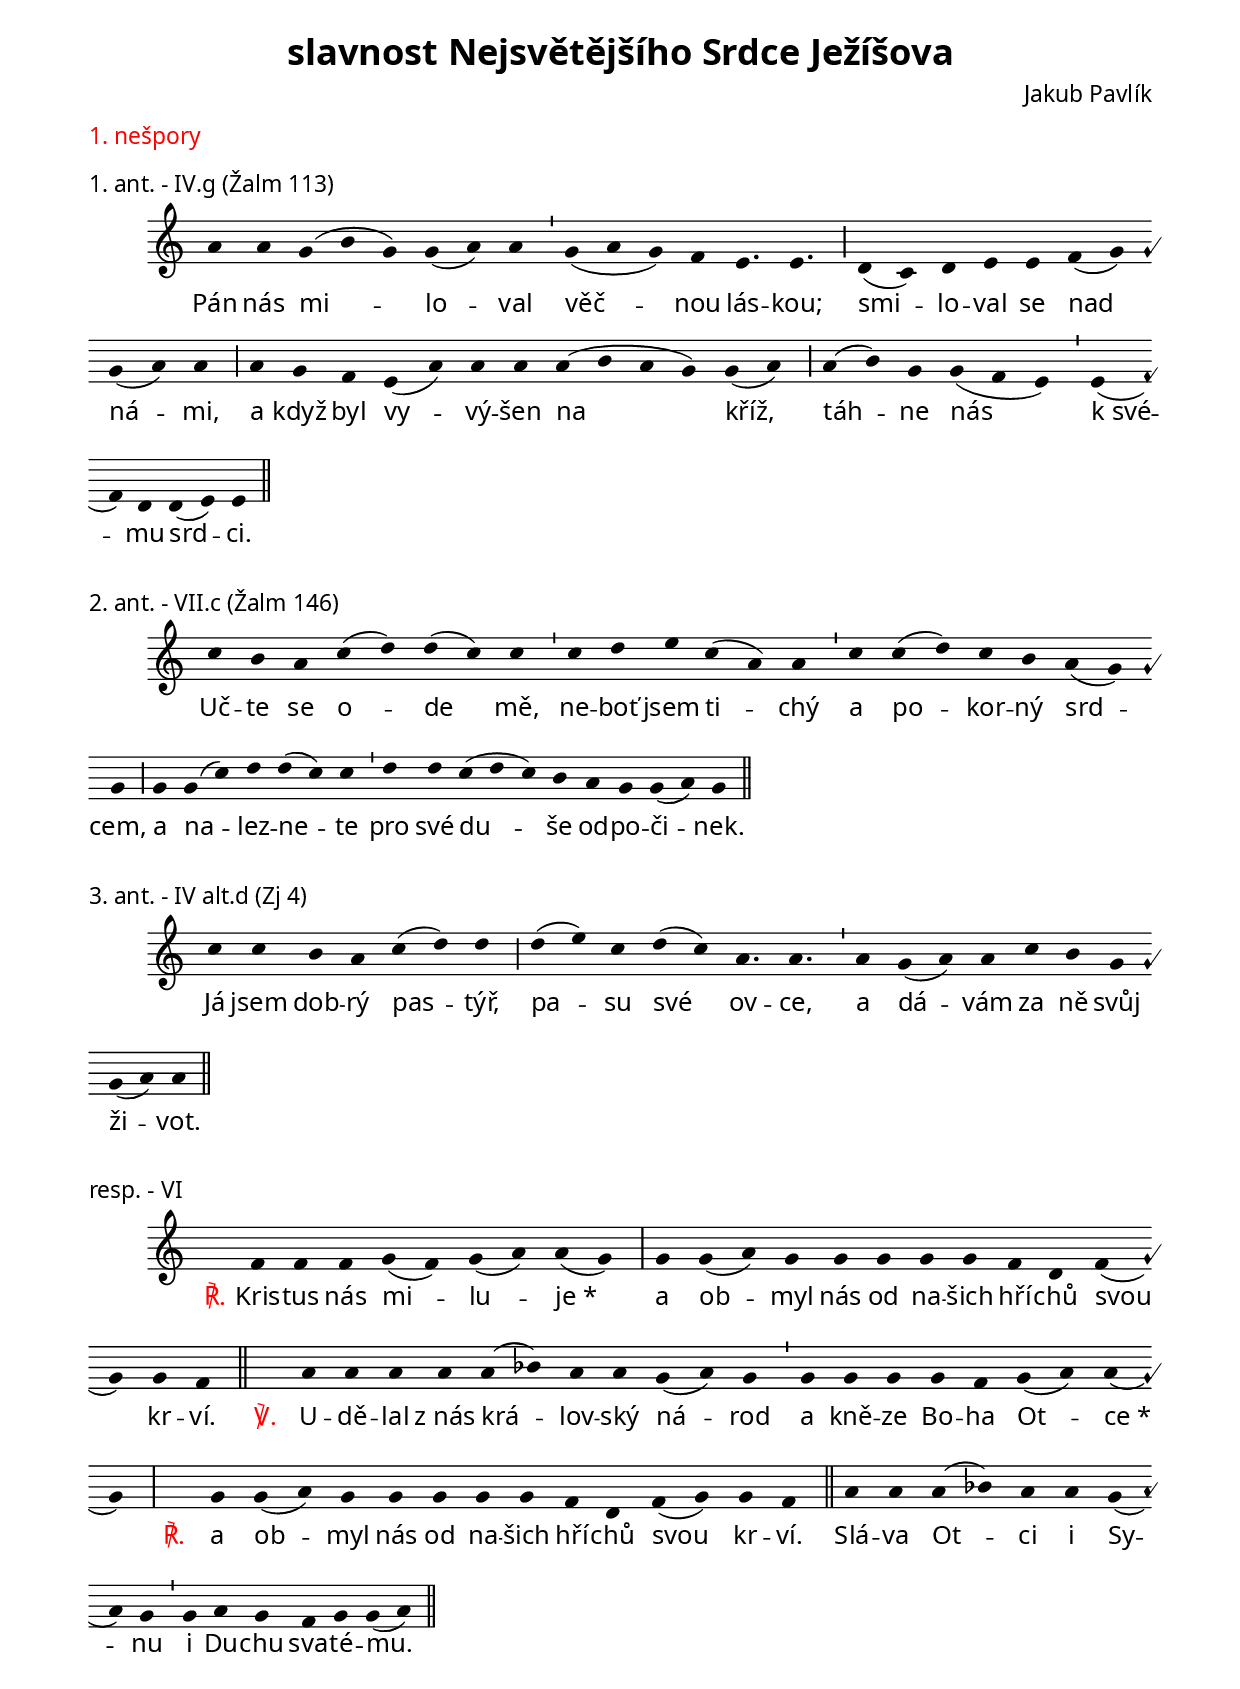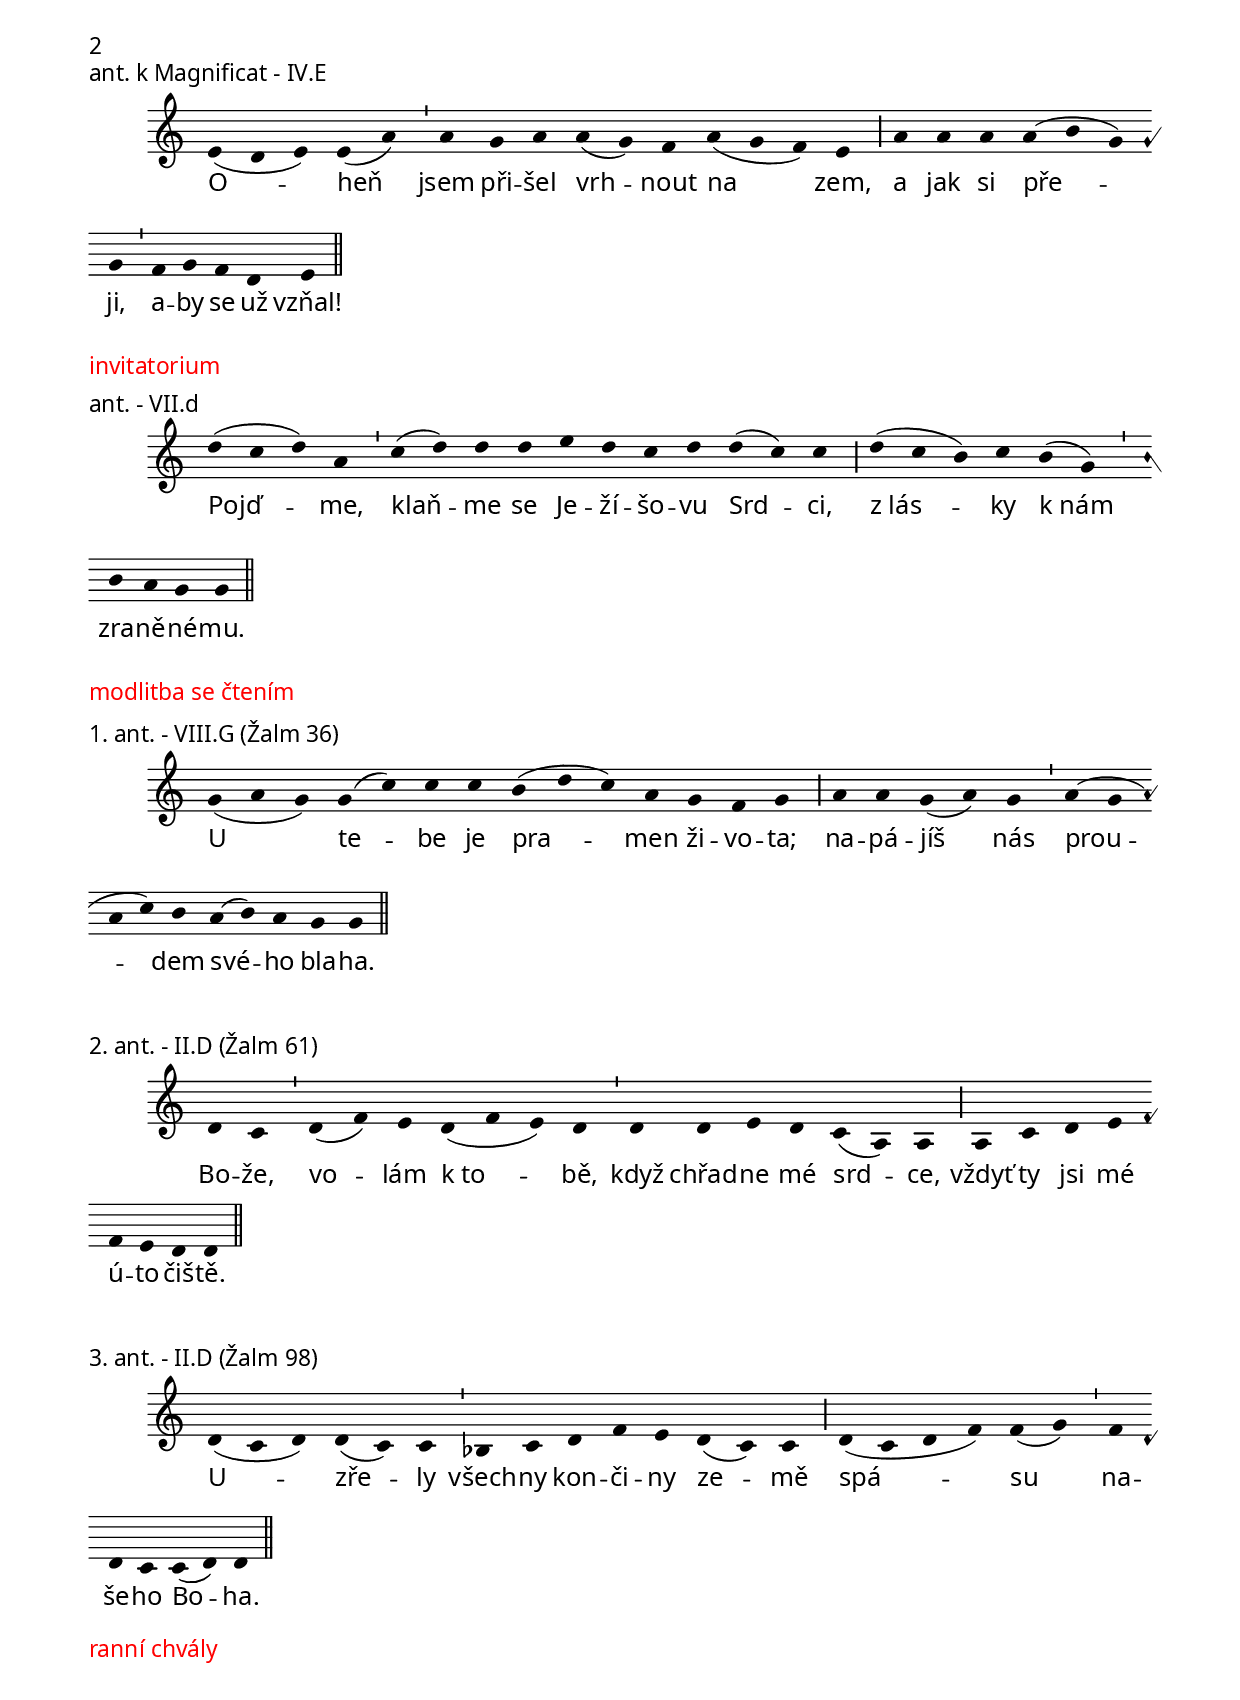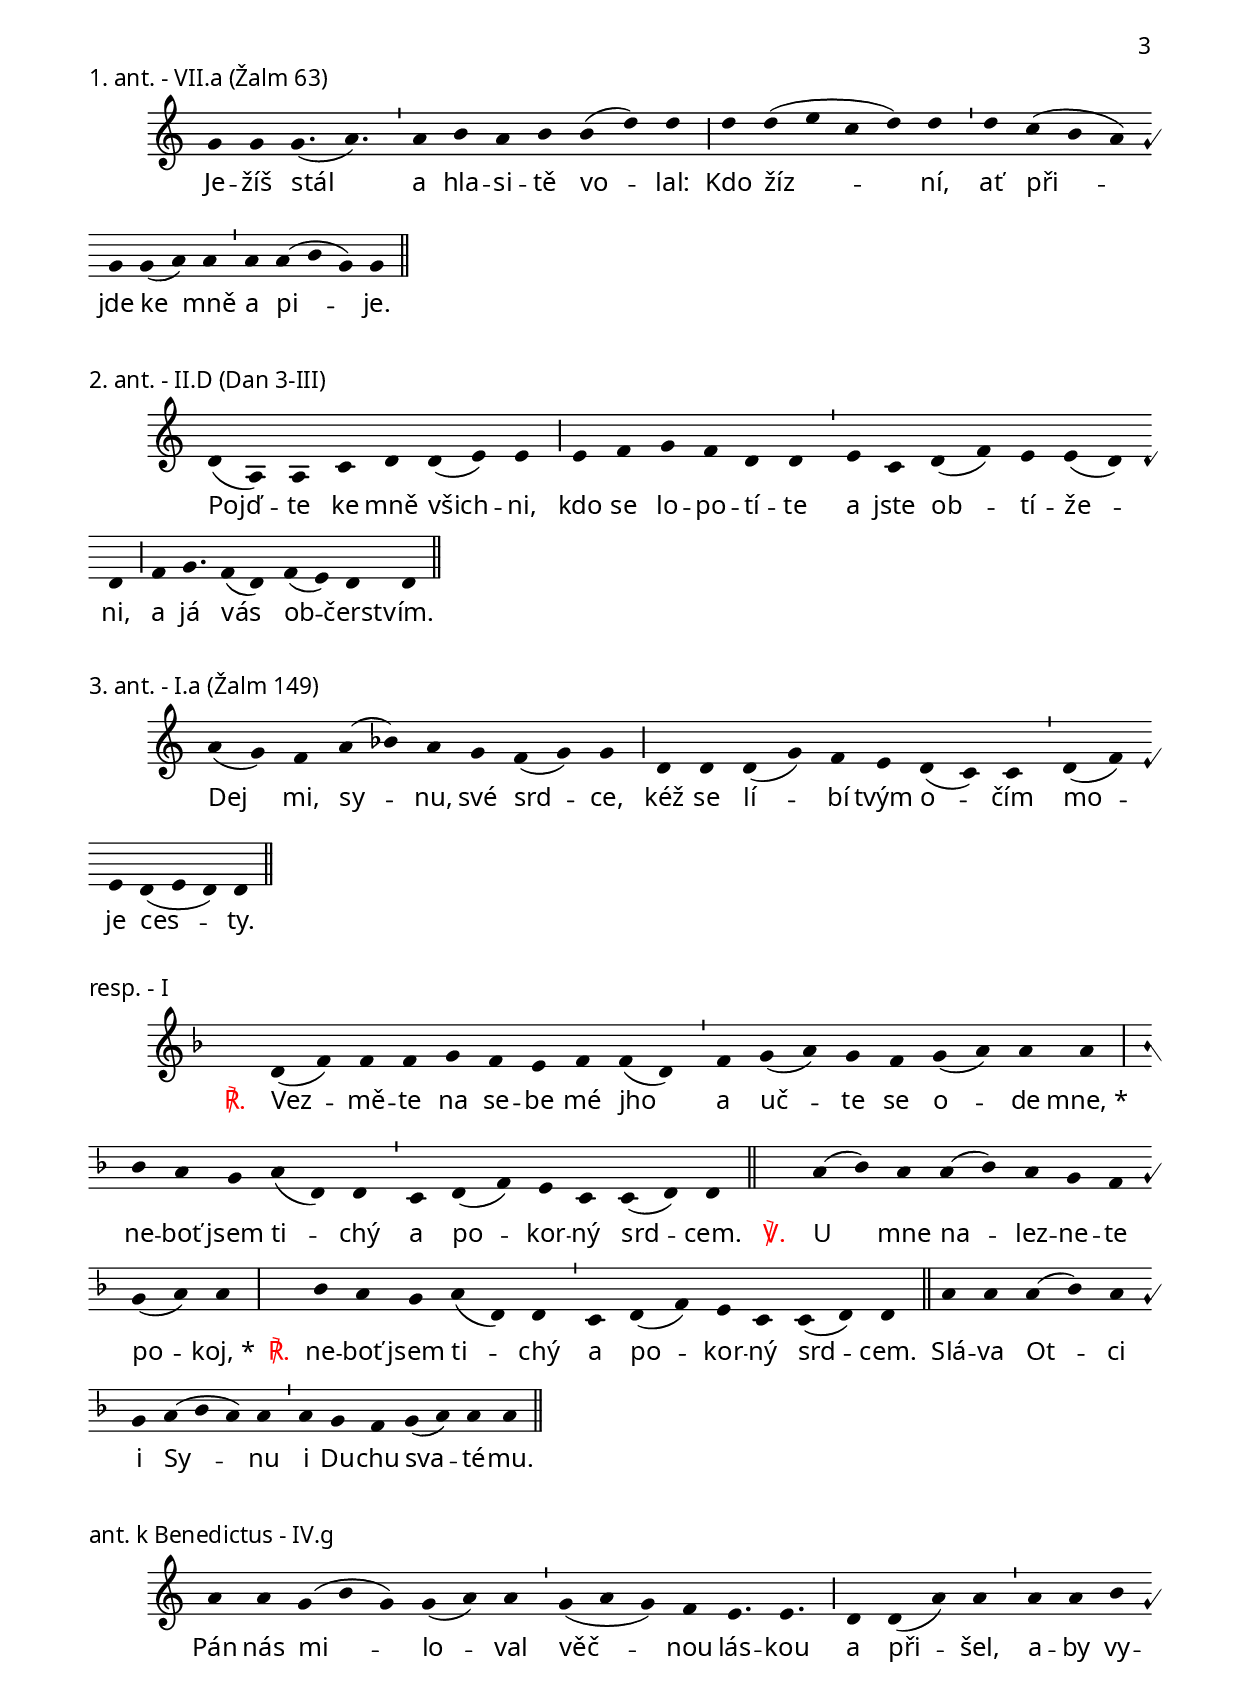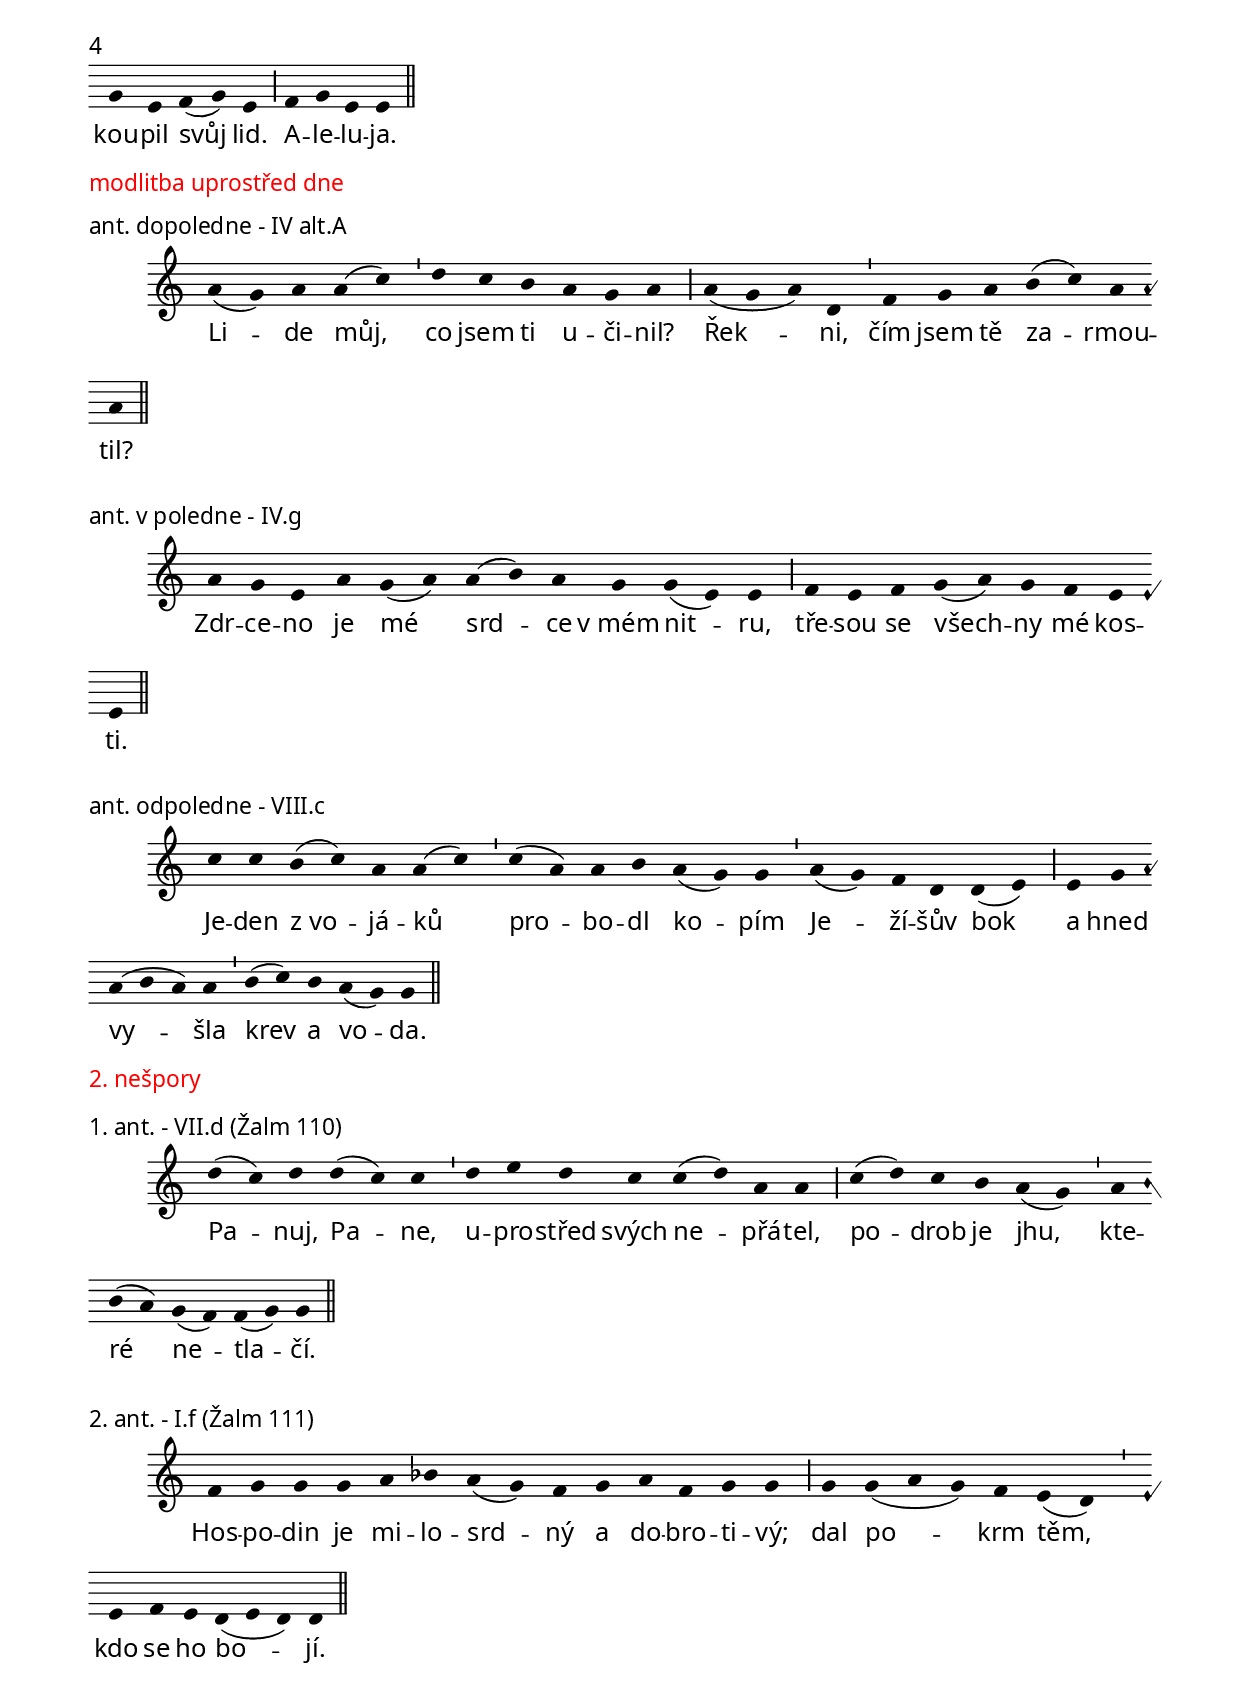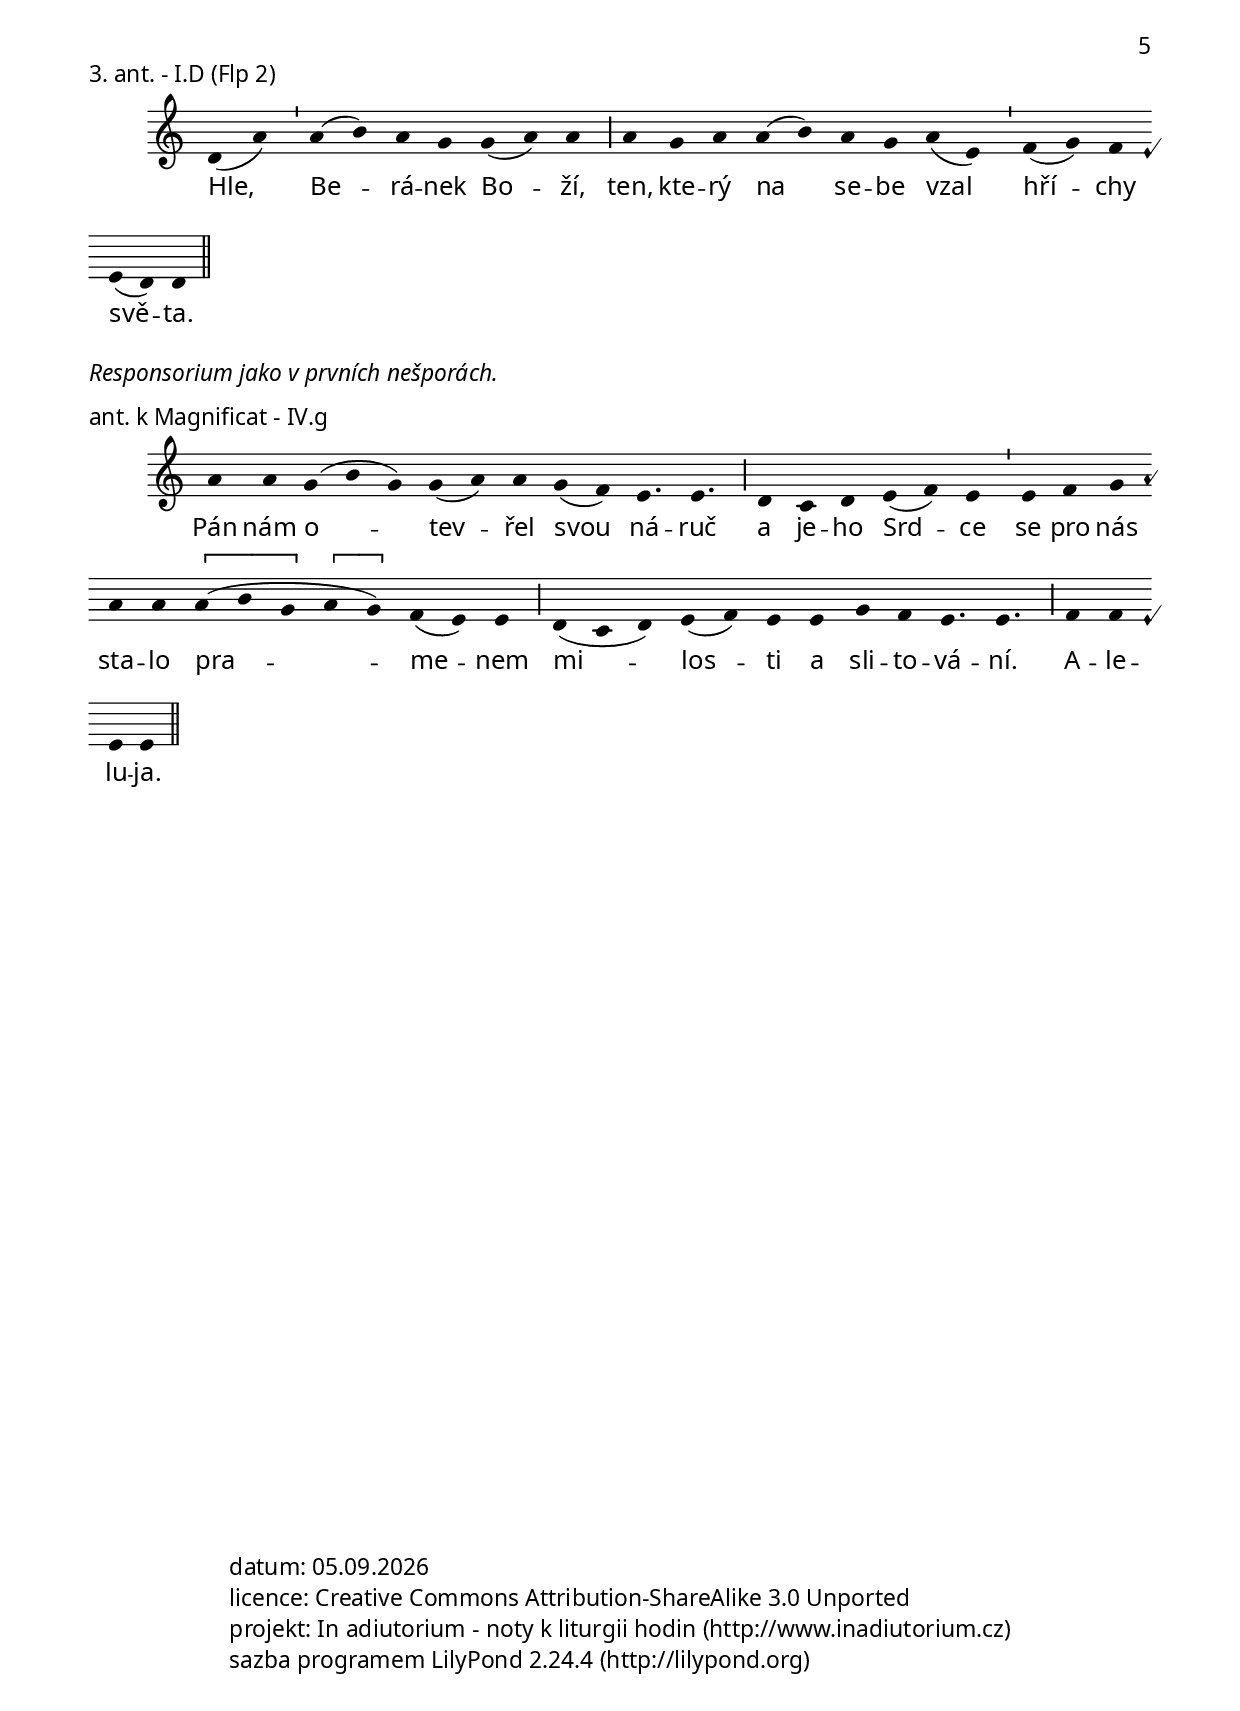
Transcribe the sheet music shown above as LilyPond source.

\version "2.14.2"

\header {
  title = "slavnost Nejsvětějšího Srdce Ježíšova"
  composer = "Jakub Pavlík"
}

\include "spolecne.ly"
\include "dilyresponsorii.ly"

\markup {\nadpisHodinka {"1. nešpory"}}

\score {
  \relative c'' {
    \choralniRezim
    a4 a g( b g) g( a) a \barMin g( a g) f e4. e \barMaior
    d4( c) d e e f( g) g( a) a \barMaior
    a g f e( a) a a a( b a g) g( a) \barMaior
    a( b) g g( f e) \barMin e( f) d d( e) e \barFinalis
  }
  \addlyrics {
    Pán nás mi -- lo -- val věč -- nou lás -- kou;
    smi -- lo -- val se nad ná -- mi,
    a když byl vy -- vý -- šen na kříž,
    táh -- ne nás k_své -- mu srd -- ci.
  }
  \header {
    quid = "1. ant."
    modus = "IV"
    differentia = "g" 
    psalmus = "Žalm 113"
    id = "1ne-a1"
    fons = "první část: dnes, antifona k Benedictus"
    piece = \markup {\sestavTitulek}
  }
}

\score {
  \relative c'' {
    \choralniRezim
    c4 b a c( d) d( c) c \barMin
    c d e c( a) a \barMin c c( d) c b a( g) g \barMaior
    g g( c) d d( c) c \barMin d d c( d c) b a g g( a) g \barFinalis
  }
  \addlyrics {
    Uč -- te se o -- de mě,
    ne -- boť jsem ti -- chý a po -- kor -- ný srd -- cem,
    a na -- lez -- ne -- te pro své du -- še od -- po -- či -- nek.
  }
  \header {
    quid = "2. ant."
    modus = "VII"
    differentia = "c" 
    psalmus = "Žalm 146"
    id = "1ne-a2"
    piece = \markup {\sestavTitulek}
  }
}

\score {
  \relative c'' {
    \choralniRezim
    c4 c b a c( d) d \barMaior
    d( e) c d( c) a4. a \barMin
    a4 g( a) a c b g g( a) a \barFinalis
  }
  \addlyrics {
    Já jsem dob -- rý pas -- týř,
    pa -- su své ov -- ce,
    a dá -- vám za ně svůj ži -- vot.
  }
  \header {
    quid = "3. ant."
    modus = "IV alt"
    differentia = "d" 
    psalmus = "Zj 4"
    id = "1ne-a3"
    fons = "první část a motiv třetí části: Svatý týden, modlitba uprostřed dne, ant. v poledne"
    piece = \markup {\sestavTitulek}
  }
}

\score {
  \relative c' {
    \choralniRezim
    
    % R
    \neviditelna f
    f4 f f g( f) g( a) a( g) \barMax
    g g( a) g g g g g f d f( g) g f \barFinalis
    % V
    \neviditelna a
    a a a a a( bes) a a g( a) g \barMin g g g g f g( a) a( g) \barMax
    % R
    \neviditelna g
    g g( a) g g g g g f d f( g) g f \barFinalis
    % Slava
    \respVIdoxologie \barFinalis
  }
  \addlyrics {
    \Response Kris -- tus nás mi -- lu -- je_* a ob -- myl nás od na -- šich hří -- chů svou kr -- ví.
    \Verse U -- dě -- lal z_nás krá -- lov -- ský ná -- rod a kně -- ze Bo -- ha Ot -- ce_*
    \Response a ob -- myl nás od na -- šich hří -- chů svou kr -- ví.
    \textRespDoxologie
  }
  \header {
    quid = "resp."
    modus = "VI"
    fons = "responsoria ze žaltáře, pátek 1. týdne, nešp."
    fial = "responsoria.ly#1pa-ne"
    id = "1ne-resp"
    piece = \markup\sestavTitulekResp
  }
}
  
\score {
  \relative c' {
    \choralniRezim
    e4( d e) e( a) \barMin a g a a( g) f a( g f) e \barMaior
    a4 a a a( b g) g \barMin f g f d e \barFinalis
  }
  \addlyrics {
    O -- heň jsem při -- šel vrh -- nout na zem,
    a jak si pře -- ji, a -- by 
    % už vzpla -- nul! % puvodni
    se už vzňal! % moje nahrazka
  }
  \header {
    quid = "ant. k Magnificat"
    modus = "IV"
    differentia = "E" 
    psalmus = ""
    id = "1ne-amag"
    piece = \markup {\sestavTitulekBezZalmu}
  }
}

\markup {\nadpisHodinka {"invitatorium"}}

\score {
  \relative c'' {
    \choralniRezim
    d( c d) a \barMin c( d) d d e d c d d( c) c \barMaior
    d( c b) c b( g) \barMin b a g g \barFinalis
  }
  \addlyrics {
    Pojď -- me,
    klaň -- me se Je -- ží -- šo -- vu Srd -- ci,
    z_lás -- ky k_nám zra -- ně -- né -- mu.
  }
  \header {
    quid = "ant."
    modus = "VII"
    differentia = "d" 
    psalmus = ""
    id = "invit"
    piece = \markup {\sestavTitulekBezZalmu}
  }
}

\markup {\nadpisHodinka {"modlitba se čtením"}}

\score {
  \relative c'' {
    \choralniRezim
    g4( a g) g( c) c c b( d c) a g f g \barMaior
    a a g( a) g \barMin a4( g a c) b a( b) a g g \barFinalis
  }
  \addlyrics {
    U te -- be je pra -- men ži -- vo -- ta; 
    na -- pá -- jíš nás prou -- dem své -- ho bla -- ha.
  }
  \header {
    quid = "1. ant."
    modus = "VIII"
    differentia = "G" 
    psalmus = "Žalm 36"
    id = "mc-a1"
    piece = \markup {\sestavTitulek}
  }
}

\score {
  \relative c' {
    \choralniRezim
    d4 c \barMin d( f) e d( f e) d \barMin
    d d e d c( a) a \barMaior
    a c d e f e d d \barFinalis
  }
  \addlyrics {
    Bo -- že, vo -- lám k_to -- bě, 
    když chřad -- ne mé srd -- ce, 
    vždyť ty jsi mé ú -- to -- čiš -- tě.
  }
  \header {
    quid = "2. ant."
    modus = "II"
    differentia = "D" 
    psalmus = "Žalm 61"
    id = "mc-a2"
    piece = \markup {\sestavTitulek}
  }
}

\score {
  \relative c' {
    \choralniRezim
    d4( c d) d( c) c \barMin bes c d f e d( c) c \barMaior
    d( c d f) f( g) \barMin f d c c( d) d \barFinalis
  }
  \addlyrics {
    U -- zře -- ly všech -- ny kon -- či -- ny ze -- mě 
    spá -- su na -- še -- ho Bo -- ha.
  }
  \header {
    quid = "3. ant."
    modus = "II"
    differentia = "D" 
    psalmus = "Žalm 98"
    id = "mc-a3"
    piece = \markup {\sestavTitulek}
  }
}

\markup {\nadpisHodinka {"ranní chvály"}}

\score {
  \relative c'' {
    \choralniRezim
    g4 g g4.( a) \barMin a4 b a b b( d) d \barMaior
    d d( e c d) d \barMin d c( b a) g g( a) a \barMin a a( b g) g \barFinalis
  }
  \addlyrics {
    Je -- žíš stál a hla -- si -- tě vo -- lal:
    Kdo žíz -- ní, ať při -- jde ke mně a pi -- je.
  }
  \header {
    quid = "1. ant."
    modus = "VII"
    differentia = "a" 
    psalmus = "Žalm 63"
    id = "rch-a1"
    piece = \markup {\sestavTitulek}
  }
}

\score {
  \relative c' {
    \choralniRezim
    d4( a) a c d d( e) e \barMaior
    e f g f d d \barMin e c d( f) e e( d) d \barMaior
    f g4. f4( d) f( e) d d \barFinalis
  }
  \addlyrics {
    Pojď -- te ke mně všich -- ni,
    kdo se lo -- po -- tí -- te a jste ob -- tí -- že -- ni,
    a já vás ob -- čerst -- vím.
  }
  \header {
    quid = "2. ant."
    modus = "II"
    differentia = "D" 
    psalmus = "Dan 3-III"
    id = "rch-a2"
    piece = \markup {\sestavTitulek}
  }
}

\score {
  \relative c'' {
    \choralniRezim
    a4( g) f a( bes) a g f( g) g \barMaior
    d d d( g) f e d( c) c \barMin d( f) e d( e d) d \barFinalis
  }
  \addlyrics {
    Dej mi, sy -- nu, své srd -- ce,
    kéž se lí -- bí tvým o -- čím mo -- je ces -- ty.
  }
  \header {
    quid = "3. ant."
    modus = "I"
    differentia = "a" 
    psalmus = "Žalm 149"
    id = "rch-a3"
    piece = \markup {\sestavTitulek}
  }
}

\score {
  \relative c' {
    \choralniRezim
    \key f \major
    % R
    \neviditelna d
    d4( f) f f g f e f f( d) \barMin
    f g( a) g f g( a) a a \barMax
    bes a g a( d,) d \barMin c d( f) e c c( d) d \barFinalis
    % V
    \neviditelna a
    a'( bes) a a( bes) a g f g( a) a \barMax
    % R
    \neviditelna a
    bes a g a( d,) d \barMin c d( f) e c c( d) d \barFinalis
    % Slava
    a'4 a a( bes) a g a( bes a) a \barMin a g f g( a) a a \barFinalis
  }
  \addlyrics {
    \Response Vez -- mě -- te na se -- be mé jho
    a uč -- te se o -- de mne,_*
    ne -- boť jsem ti -- chý a po -- kor -- ný srd -- cem.
    \Verse U mne na -- lez -- ne -- te po -- koj,_*
    \Response ne -- boť jsem ti -- chý a po -- kor -- ný srd -- cem.
    \textRespDoxologie
  }
  \header {
    quid = "resp."
    modus = "I"
    id = "rch-resp"
    piece = \markup {\sestavTitulekResp}
  }
}

\score {
  \relative c'' {
    \choralniRezim
    a4 a g( b g) g( a) a \barMin g( a g) f e4. e \barMaior
    d4 d( a') a \barMin a a b g e f( g) e \barMaior
    f g e e \barFinalis
  }
  \addlyrics {
    Pán nás mi -- lo -- val věč -- nou lás -- kou
    a při -- šel, a -- by vy -- kou -- pil svůj lid.
    A -- le -- lu -- ja.
  }
  \header {
    quid = "ant. k Benedictus"
    modus = "IV"
    differentia = "g" 
    psalmus = ""
    id = "rch-aben"
    piece = \markup {\sestavTitulekBezZalmu}
  }
}

\markup {\nadpisHodinka {"modlitba uprostřed dne"}}

\score {
  \relative c'' {
    \choralniRezim
    a4( g) a a( c) \barMin d c b a g a \barMaior
    a( g a) d, \barMin f g a b( c) a a \barFinalis
  }
  \addlyrics {
    Li -- de můj, co jsem ti u -- či -- nil?
    Řek -- ni, čím jsem tě za -- rmou -- til?
  }
  \header {
    quid = "ant. dopoledne"
    modus = "IV alt"
    differentia = "A" 
    psalmus = ""
    id = "up-tercie"
    piece = \markup {\sestavTitulekBezZalmu}
  }
}

\score {
  \relative c'' {
    \choralniRezim
    a4 g e a g( a) a( b) a g g( e) e \barMaior
    f e f g( a) g f e e \barFinalis
  }
  \addlyrics {
    Zdr -- ce -- no je mé srd -- ce v_mém nit -- ru,
    tře -- sou se všech -- ny mé kos -- ti.
  }
  \header {
    quid = "ant. v poledne"
    modus = "IV"
    differentia = "g" 
    psalmus = ""
    id = "up-sexta"
    piece = \markup {\sestavTitulekBezZalmu}
  }
}

\score {
  \relative c'' {
    \choralniRezim
    c4 c b( c) a a( c) \barMin 
    c4( a) a b a( g) g \barMin a( g) f d d( e) \barMaior
    e g a( b a) a \barMin b( c) b a( g) g \barFinalis
  }
  \addlyrics {
    Je -- den z_vo -- já -- ků
    pro -- bo -- dl ko -- pím Je -- ží -- šův bok
    a hned vy -- šla krev a vo -- da.
  }
  \header {
    quid = "ant. odpoledne"
    modus = "VIII"
    differentia = "c" 
    psalmus = ""
    id = "up-nona"
    piece = \markup {\sestavTitulekBezZalmu}
  }
}

\markup {\nadpisHodinka {"2. nešpory"}}

\score {
  \relative c'' {
    \choralniRezim
    d4( c) d d( c) c \barMin d e d c c( d) a a \barMaior
    c( d) c b a( g) \barMin a b( a) g( f) f( g) g \barFinalis
  }
  \addlyrics {
    Pa -- nuj, Pa -- ne, u -- pro -- střed svých ne -- přá -- tel,
    po -- drob je jhu, kte -- ré ne -- tla -- čí.
  }
  \header {
    quid = "1. ant."
    modus = "VII"
    differentia = "d" 
    psalmus = "Žalm 110"
    id = "2ne-a1"
    piece = \markup {\sestavTitulek}
  }
}

\score {
  \relative c' {
    \choralniRezim
    f g g g a4 bes a( g) f g a f g g \barMaior
    g g( a g) f e( d) \barMin e f e d( e d) d \barFinalis
  }
  \addlyrics {
    Hos -- po -- din je mi -- lo -- srd -- ný a do -- bro -- ti -- vý;
    dal po -- krm těm, kdo se ho bo -- jí.
  }
  \header {
    quid = "2. ant."
    modus = "I"
    differentia = "f" 
    psalmus = "Žalm 111"
    fons = "Těla a Krve Páně, 1. nešp., 1. ant.: první třetina doslovně+třetí třetina upravená."
    fial = "mezidobi_telaakrvepane.ly#1ne-a1?casti"
    id = "2ne-a2"
    piece = \markup {\sestavTitulek}
  }
}

\score {
  \relative c' {
    \choralniRezim
    d4( a') \barMin a( b) a g g( a) a \barMaior
    a g a a( b) a g a( e) \barMin f( g) f e( d) d \barFinalis
  }
  \addlyrics {
    Hle, Be -- rá -- nek Bo -- ží,
    ten, kte -- rý na se -- be vzal hří -- chy svě -- ta.
  }
  \header {
    quid = "3. ant."
    modus = "I"
    differentia = "D" 
    psalmus = "Flp 2"
    id = "2ne-a3"
    piece = \markup {\sestavTitulek}
  }
}

\markup\italic{Responsorium jako v prvních nešporách.}

\score {
  \relative c'' {
    \choralniRezim
    a4 a g( b g) g( a) a g( f) e4. e \barMaior
    d4 c d e( f) e \barMin e f g a a \[ a( b g \] \[ a g) \] f( e) e \barMaior
    d( c d) e( f) e e g f e4. e \barMaior
    f4 f e e \barFinalis
  }
  \addlyrics {
    Pán nám o -- tev -- řel svou ná -- ruč
    a je -- ho Srd -- ce se pro nás sta -- lo pra -- me -- nem 
    mi -- los -- ti a sli -- to -- vá -- ní.
    A -- le -- lu -- ja.
  }
  \header {
    quid = "ant. k Magnificat"
    modus = "IV"
    differentia = "g" 
    psalmus = ""
    id = "2ne-amag"
    piece = \markup {\sestavTitulekBezZalmu}
  }
}